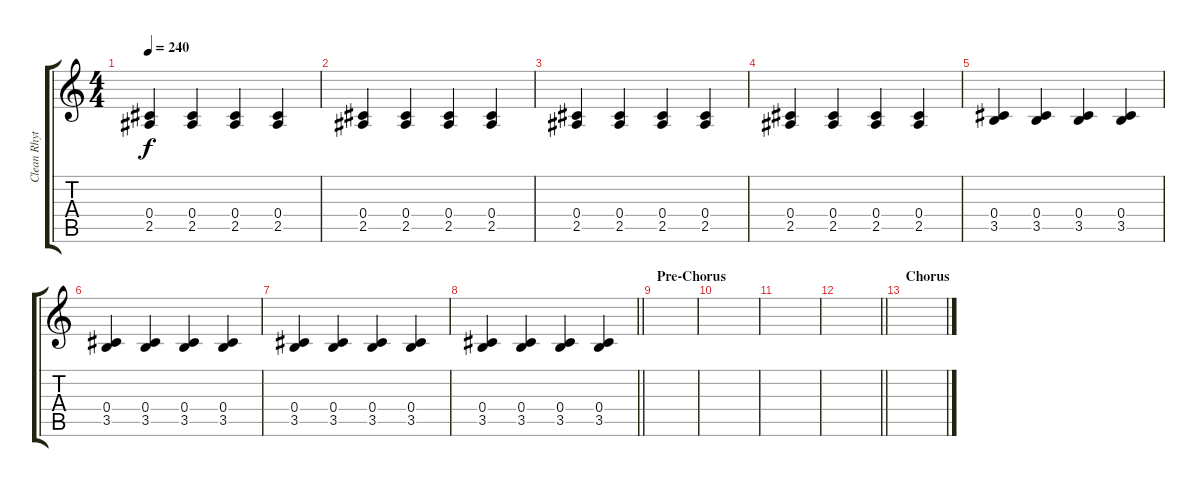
\track ("Clean Rhytm Guitar [R]" "Clean Rhyt") {instrument electricguitarclean}
\staff {score tabs}
\tuning (Eb4 Bb3 Gb3 Db3 Ab2 Db2) {hide}
\ts (4 4)
\tempo 240
\clef g2
\ks c
(0.4 2.5).4{dy f} (0.4 2.5).4 (0.4 2.5).4 (0.4 2.5).4 |
(0.4 2.5).4 (0.4 2.5).4 (0.4 2.5).4 (0.4 2.5).4 |
(0.4 2.5).4 (0.4 2.5).4 (0.4 2.5).4 (0.4 2.5).4 |
(0.4 2.5).4 (0.4 2.5).4 (0.4 2.5).4 (0.4 2.5).4 |
(0.4 3.5).4 (0.4 3.5).4 (0.4 3.5).4 (0.4 3.5).4 |
(0.4 3.5).4 (0.4 3.5).4 (0.4 3.5).4 (0.4 3.5).4 |
(0.4 3.5).4 (0.4 3.5).4 (0.4 3.5).4 (0.4 3.5).4 |
\barLineRight lightlight
(0.4 3.5).4 (0.4 3.5).4 (0.4 3.5).4 (0.4 3.5).4 |
\section ("" "Pre-Chorus")
|
|
|
\barLineRight lightlight
|
\section ("" "Chorus")
